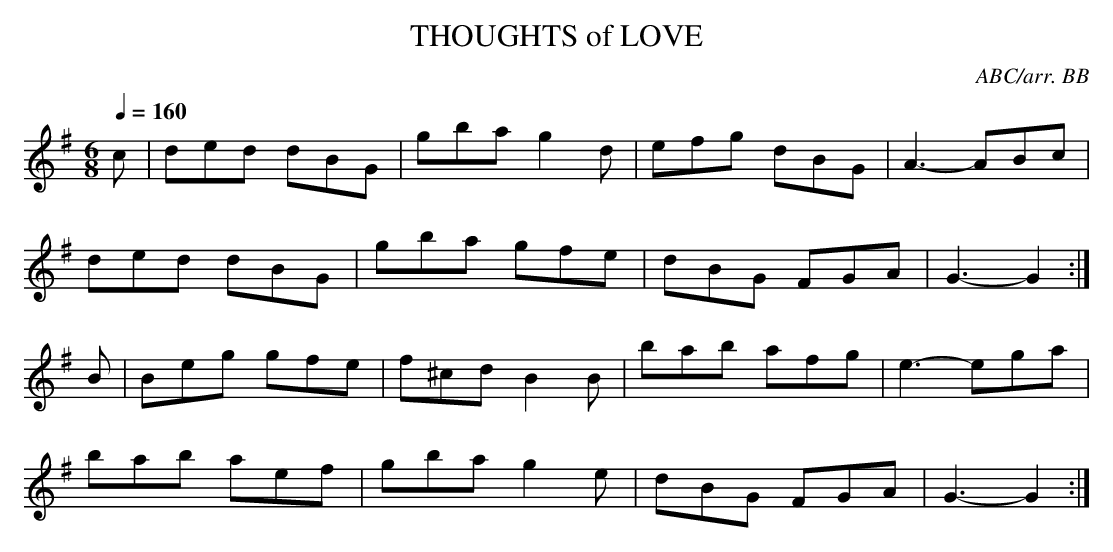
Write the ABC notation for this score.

X:1
T:THOUGHTS of LOVE
C:ABC/arr. BB
Q:1/4=160
M:6/8
L:1/8
K:G
c|ded dBG|gba g2d|efg dBG|A3-ABc|
ded dBG|gba gfe|dBG FGA|G3-G2 :|
B|Beg gfe|f^cd B2B|bab afg|e3-ega|
bab aef|gba g2e|dBG FGA|G3-G2 :|
